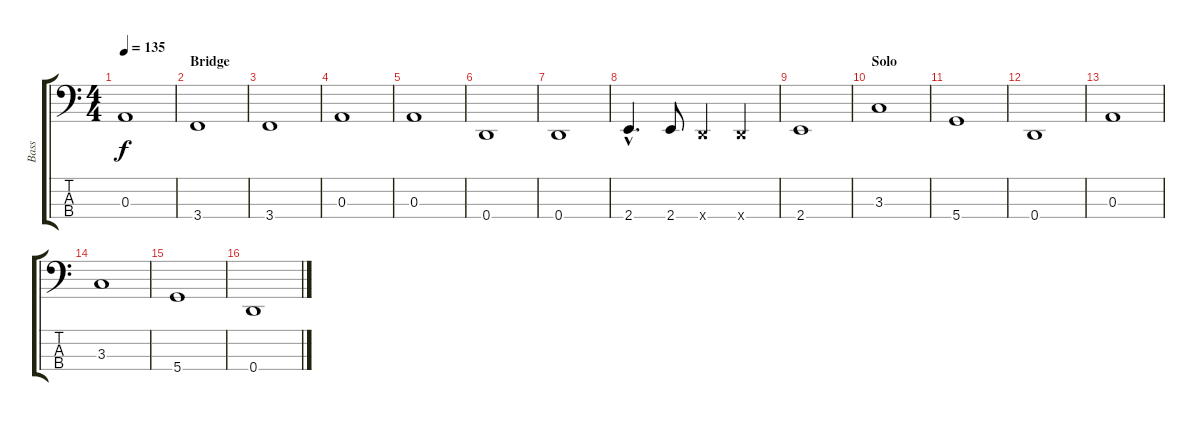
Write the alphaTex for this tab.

\track ("Bass" "Bass") {instrument acousticguitarnylon}
\staff {score tabs}
\tuning (G2 D2 A1 D1) {hide}
\ts (4 4)
\tempo 135
\clef f4
\ks c
0.3.1{dy f} |
\section ("" "Bridge")
3.4.1 |
3.4.1 |
0.3.1 |
0.3.1 |
0.4.1 |
0.4.1 |
2.4{hac}.4{d} 2.4.8 0.4{x}.4 0.4{x}.4 |
2.4.1 |
\section ("" "Solo")
3.3.1 |
5.4.1 |
0.4.1 |
0.3.1 |
3.3.1 |
5.4.1 |
0.4.1
